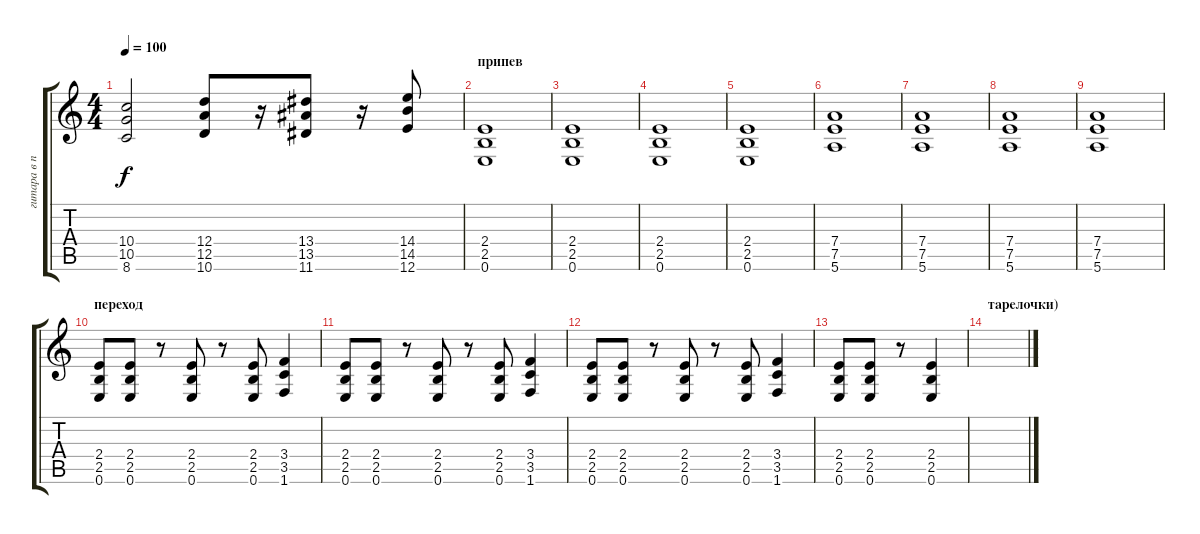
\track ("гитара в припеве" "гитара в п") {instrument distortionguitar}
\staff {score tabs}
\tuning (E4 B3 G3 D3 A2 E2) {hide}
\ts (4 4)
\tempo 100
\clef g2
\ks c
(10.4 10.5 8.6).2{dy f} (12.4 12.5 10.6).8 r.16 (13.4 13.5 11.6).8 r.16 (14.4 14.5 12.6).8 |
\section ("" "припев")
(2.4 2.5 0.6).1 |
(2.4 2.5 0.6).1 |
(2.4 2.5 0.6).1 |
(2.4 2.5 0.6).1 |
(7.4 7.5 5.6).1 |
(7.4 7.5 5.6).1 |
(7.4 7.5 5.6).1 |
(7.4 7.5 5.6).1 |
\section ("" "переход")
(2.4 2.5 0.6).8 (2.4 2.5 0.6).8 r.8 (2.4 2.5 0.6).8 r.8 (2.4 2.5 0.6).8 (3.4 3.5 1.6).4 |
(2.4 2.5 0.6).8 (2.4 2.5 0.6).8 r.8 (2.4 2.5 0.6).8 r.8 (2.4 2.5 0.6).8 (3.4 3.5 1.6).4 |
(2.4 2.5 0.6).8 (2.4 2.5 0.6).8 r.8 (2.4 2.5 0.6).8 r.8 (2.4 2.5 0.6).8 (3.4 3.5 1.6).4 |
(2.4 2.5 0.6).8 (2.4 2.5 0.6).8 r.8 (2.4 2.5 0.6).4 |
\section ("" "тарелочки)")
